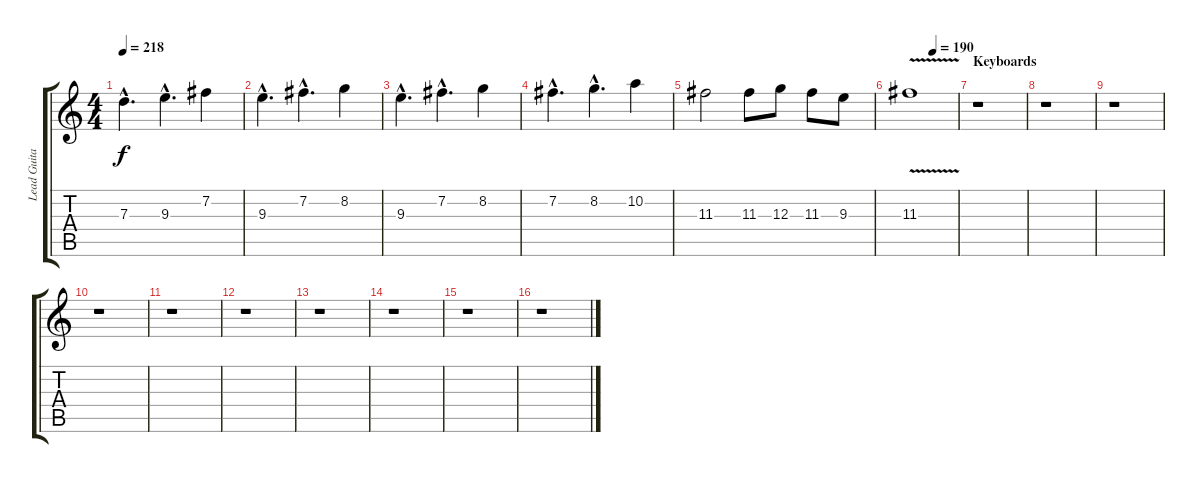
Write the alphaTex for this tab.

\track ("Lead Guitar 1" "Lead Guita") {instrument overdrivenguitar}
\staff {score tabs}
\tuning (E4 B3 G3 D3 A2 E2) {hide}
\ts (4 4)
\tempo 218
\clef g2
\ks c
7.3{hac}.4{d dy f} 9.3{hac}.4{d} 7.2.4 |
9.3{hac}.4{d} 7.2{hac}.4{d} 8.2.4 |
9.3{hac}.4{d} 7.2{hac}.4{d} 8.2.4 |
7.2{hac}.4{d} 8.2{hac}.4{d} 10.2.4 |
11.3.2 11.3.8 12.3.8 11.3.8 9.3.8 |
\tempo (190 0.5)
11.3{v}.1 |
\section ("" "Keyboards")
r.1 |
r.1 |
r.1 |
r.1 |
r.1 |
r.1 |
r.1 |
r.1 |
r.1 |
r.1
